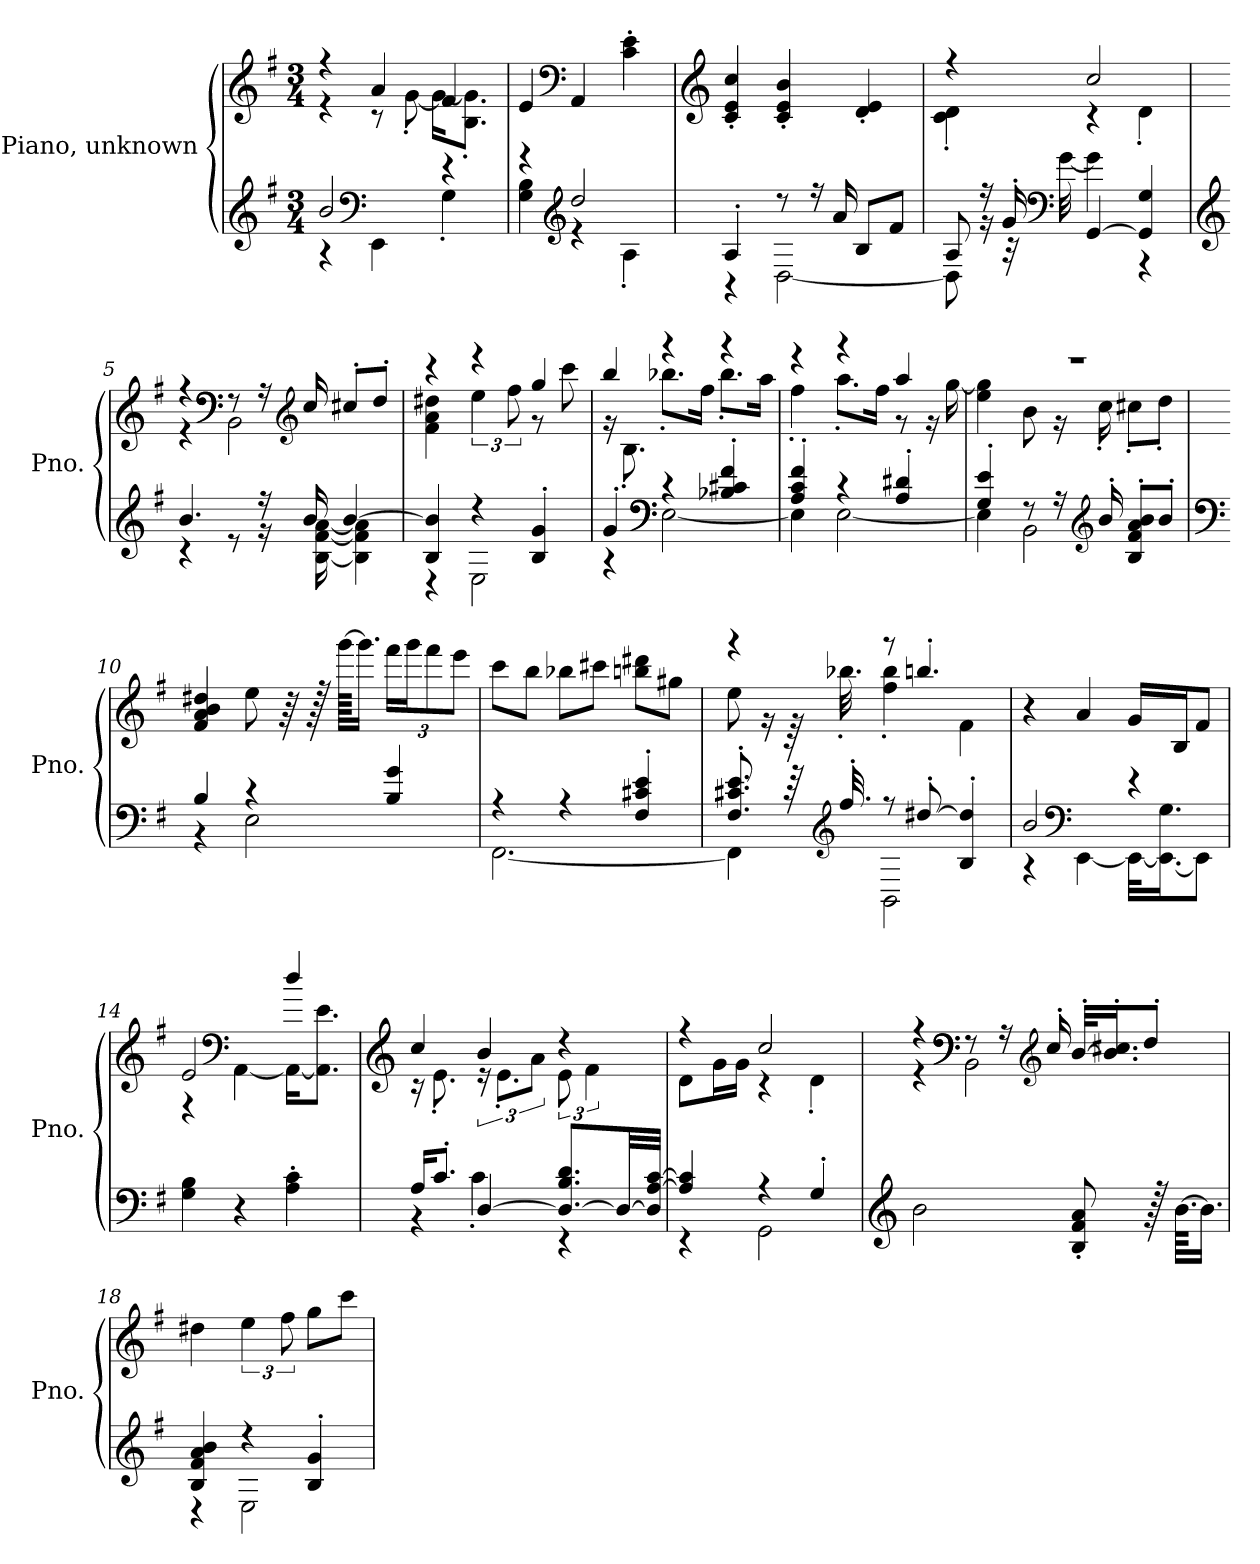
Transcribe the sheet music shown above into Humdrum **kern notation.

**kern	**kern
*part1	*part1
*staff2	*staff1
*I"Piano, unknown	*
*I'Pno.	*
*clefG2	*clefG2
*k[f#]	*k[f#]
*M3/4	*M3/4
*MM132	*MM132
=1	=1
*^	*^
2b/	4r	4r	4r
*clefF4	*	*	*
.	4EE\	4a/	8r
.	.	.	[8g'\
4r	4G'\	4f#/	16g\KL_
.	.	.	8.B\' 8.g\]'J
*	*	*v	*v
=2	=2	=2
4r	4G\ 4B\	4e/
*clefG2	*	*clefF4
2dd/	4r	4AA/
.	4A'\	4c\' 4e\'
=3	=3	=3
*	*	*clefG2
4A'/	4r	4c/' 4e/' 4cc/'
8r	[2D\	4c/' 4e/' 4b/'
16r	.	.
16a/	.	.
8B/L	.	4d/' 4e/'
8f#/J	.	.
=4	=4	=4
*	*	*^
8A/	8D\]	4r	4c\' 4d\'
16r	16r	.	.
16g'/	32r	.	.
*clefF4	*	*	*
.	[32g\	.	.
[4GG/	4g\]	2cc/	4r
4GG/] 4G/	4r	.	4d'\
!!LO:LB:g=z	!!
=5	=5	=5	=5
*clefG2	*	*	*
4.b/	4r	4r	4r
*	*	*clefF4	*
.	8r	8r	2BB\
16r	16r	16r	.
*	*	*clefG2	*
16b/	[16B\ [16f#\ [16a\	16cc/	.
[4b/	4B\] 4f#\] 4a\]	8cc#X'/L	.
.	.	8dd'/J	.
=6	=6	=6	=6
4B/ 4b/]	4r	4r	4f#\ 4a\ 4dd#X\
4r	2E\	4r	6ee\
.	.	.	12ff#\
4B/' 4g/'	.	4gg/	8r
.	.	.	8ccc\
=7	=7	=7	=7
4g'/	4r	4bb/	16r
.	.	.	8.B'\
*clefF4	*	*	*
4r	[2E\	4r	8.bb-X'\L
.	.	.	16ff#\Jk
4B-X/' 4c#X/' 4f#/'	.	4r	8.bb-'\L
.	.	.	16aa\Jk
=8	=8	=8	=8
4A/' 4c/' 4f#/'	4E\]	4r	4ff#'\
4r	[2E\	4r	8.aa'\L
.	.	.	16ff#\Jk
4A/' 4d#X/'	.	4aa/	8r
.	.	.	16r
.	.	.	[16gg\
!!LO:LB:g=z	!!
=9	=9	=9	=9
4G/' 4e/'	4E\]	2.r	4ee\ 4gg\]
8r	2BB\	.	8b\
16r	.	.	16r
*clefG2	*	*	*
16b'/	.	.	16cc'\
8B/' 8f#/' 8a/' 8b/'L	.	.	8cc#X'\L
8b'/J	.	.	8dd'\J
*	*	*v	*v
=10	=10	=10
*clefF4	*	*
4B/	4r	4f#/ 4a/ 4b/ 4dd#X/
4r	2E\	8ee\
.	.	64r
.	.	128r
.	.	[128ggg\KKKLL
.	.	16.ggg\JJ]
*	*	*Xbrackettup
4B/ 4g/	.	24fff#\LL
.	.	24ggg\J
.	.	12fff#\
.	.	12eee\J
=11	=11	=11
4r	[2.FF#\	8ccc\L
.	.	8bb\J
4r	.	8bb-X\L
.	.	8ccc#X\J
4F#/' 4c#X/' 4e/'	.	8bbn\ 8ddd#X\L
.	.	8gg#X\J
!!LO:LB:g=z
=12	=12	=12
*	*	*^
8.F#/' 8.c#X/' 8.e/'	4FF#\]	4r	8ee\
.	.	.	16r
64r	.	.	64r
*clefG2	*	*	*
32.ff#'/	.	.	32.bb-X'\
8r	2BB\	8r	4ff#\' 4bb-\'
[8dd#X'/	.	4.bbn'/	.
4B/' 4dd#/]'	.	.	4f#\
*	*	*v	*v
=13	=13	=13
2b/	4r	4r
*clefF4	*	*
.	[4EE\	4a/
4r	32EE\KLL_	16g/LL
.	16.EE\_ 16.G\J	.
.	.	16B/J
.	8EE\J]	8f#/J
*v	*v	*
=14	=14
*	*^
4G\ 4B\	2e/	4r
*	*clefF4	*
4r	.	[4AA\
4A\' 4c\'	4dd/	16AA\KL_
.	.	8.AA\] 8.e\J
=15	=15	=15
*	*clefG2	*
*^	*	*
16A/KL	4r	4cc/	16r
8.c'/J	.	.	8.e'\
*	*	*	*brackettup
[4D/	4c'\	4b/	24r
.	.	.	12.e'\L
.	.	.	12a\J
8.D/_ 8.B/ 8.d/L	4r	4r	12e\
.	.	.	6f#\
32D/LL_	.	.	.
32D/] [32A/ [32c/JJJ	.	.	.
!!LO:LB:g=z	!!
=16	=16	=16	=16
4A/] 4c/]	4r	4r	8d\L
.	.	.	16g\L
.	.	.	16g\JJ
4r	2GG\	2cc/	4r
4G'/	.	.	4d'\
*v	*v	*	*
=17	=17	=17
*clefG2	*	*
2b\	4r	4r
*	*clefF4	*
.	8r	2BB\
.	16r	.
*	*clefG2	*
.	16cc'/	.
8B/' 8f#/' 8a/'	[32b'/KLL	.
.	16.b/]' 16.cc#X/'J	.
128r	8dd'/J	.
[64.b\KKLL	.	.
16.b\JJ]	.	.
*	*v	*v
=18	=18
*^	*
4B/ 4f#/ 4a/ 4b/	4r	4dd#X\
4r	2E\	6ee\
.	.	12ff#\
4B/' 4g/'	.	8gg\L
.	.	8ccc\J
*v	*v	*
=	=
*-	*-
